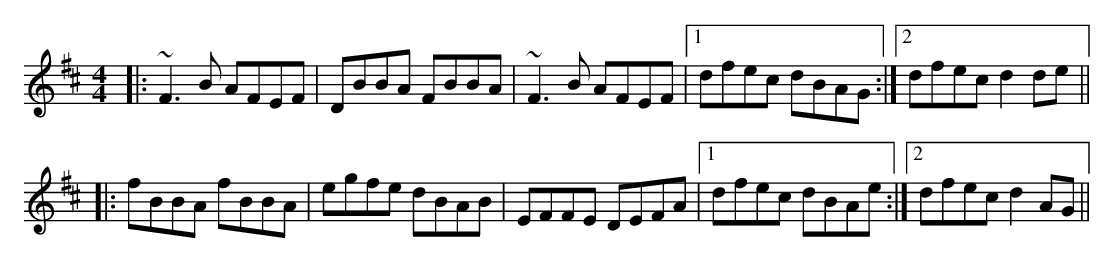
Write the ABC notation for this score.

X:1
M:4/4
K:D
|:~F3B AFEF|DBBA FBBA|~F3B AFEF|1 dfec dBAG:|2 dfec d2de||
|:fBBA fBBA|egfe dBAB|EFFE DEFA|1 dfec dBAe:|2 dfec d2AG||
